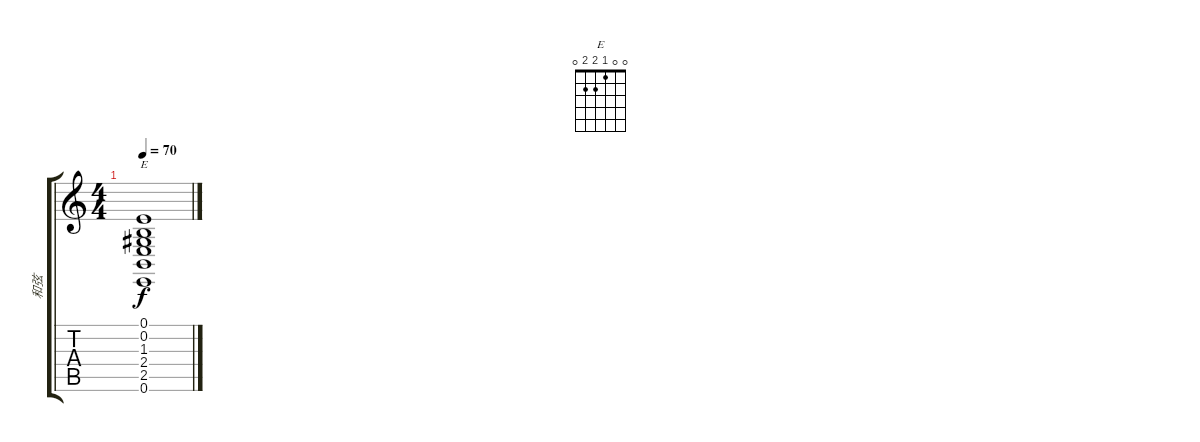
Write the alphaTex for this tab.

\track ("和弦" "和弦") {instrument synthstrings1}
\staff {score tabs}
\tuning (E4 B3 G3 D3 A2 E2) {hide}
\chord ("E" 0 0 1 2 2 0)
\ts (4 4)
\tempo 70
\clef g2
\ks c
(0.1 0.2 1.3 2.4 2.5 0.6).1{ch "E" dy f}
